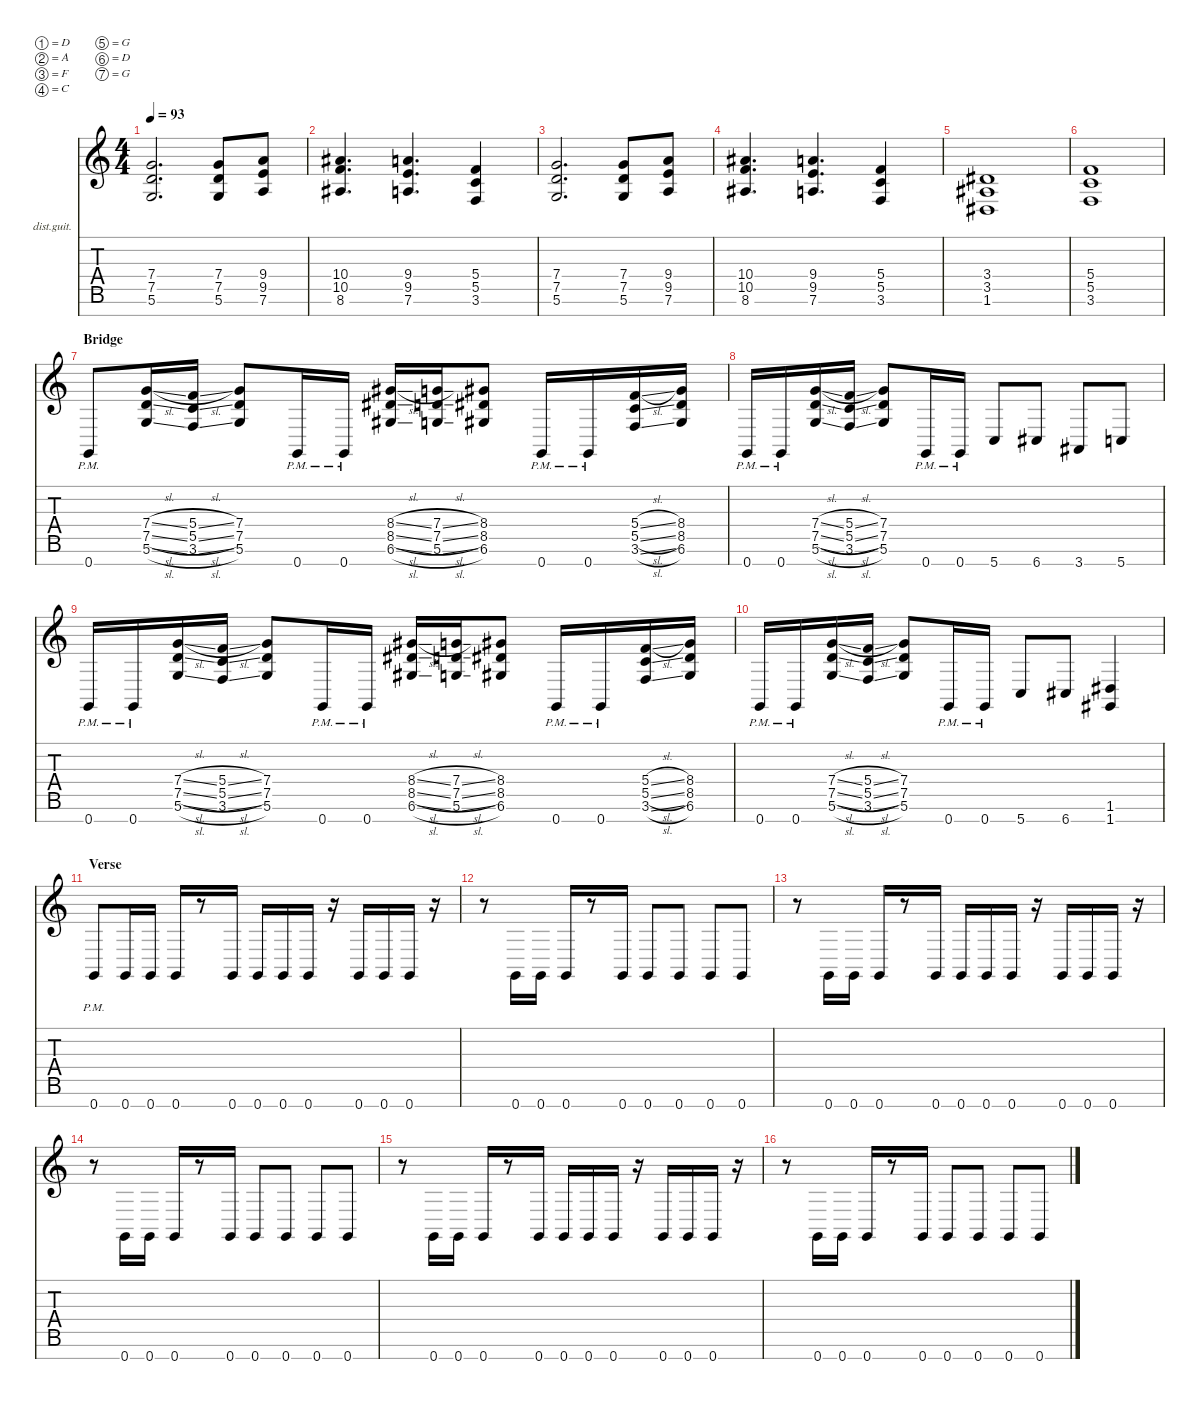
\defaultSystemsLayout 2
\hideDynamics
\bracketExtendMode nobrackets
\firstSystemTrackNameOrientation horizontal
\otherSystemsTrackNameOrientation horizontal
\track ("Distortion Guitar" "dist.guit.") {defaultSystemsLayout 2 instrument distortionguitar}
\staff {score tabs}
\tuning (D4 A3 F3 C3 G2 D2 G1)
\ts (4 4)
\scale
1.0532
\tempo 93
\accidentals auto
\clef g2
\ottava regular
\simile none
\scale
1.05846
\ks c
(5.6 7.5 7.4).2{d dy mf instrument distortionguitar beam Up} (5.6 7.5 7.4).8{beam Up} (7.6 9.5 9.4).8{beam Up} |
\scale
0.946802
\scale
0.941538 (8.6{acc #} 10.5 10.4{acc #}).4{d beam Up} (7.6 9.5 9.4).4{d beam Up} (3.6 5.5 5.4).4{beam Up} |
\scale
1.03306
\scale
1.04096 (5.6 7.5 7.4).2{d beam Up} (5.6 7.5 7.4).8{beam Up} (7.6 9.5 9.4).8{beam Up} |
\scale
0.966937
\scale
0.959042 (8.6{acc #} 10.5 10.4{acc #}).4{d beam Up} (7.6 9.5 9.4).4{d beam Up} (3.6 5.5 5.4).4{beam Up} |
\scale
1.03043
\scale
1.03043 (1.6{acc #} 3.5{acc #} 3.4{acc #}).1{beam Up} |
\scale
0.969568
\scale
0.969568 (3.6 5.5 5.4).1{beam Up} |
\section ("" "Bridge")
\scale
1.03043
\scale
1.03043 0.7{pm}.8{beam Up} (5.6{sl} 7.5{sl} 7.4{sl}).16{beam Up} (3.6{sl} 5.5{sl} 5.4{sl}).16{beam Up} (5.6 7.5 7.4).8{beam Up} 0.7{pm}.16{beam Up} 0.7{pm}.16{beam Up} (6.6{sl acc #} 8.5{sl acc #} 8.4{sl acc #}).16{beam Up} (5.6{sl} 7.5{sl} 7.4{sl}).16{beam Up} (6.6{acc #} 8.5{acc #} 8.4{acc #}).8{beam Up} 0.7{pm}.16{beam Up} 0.7{pm}.16{beam Up} (3.6{sl} 5.5{sl} 5.4{sl}).16{beam Up} (6.6{acc #} 8.5{acc #} 8.4{acc #}).16{beam Up} |
\scale
0.969568
\scale
0.969568 0.7{pm}.16{beam Up} 0.7{pm}.16{beam Up} (5.6{sl} 7.5{sl} 7.4{sl}).16{beam Up} (3.6{sl} 5.5{sl} 5.4{sl}).16{beam Up} (5.6 7.5 7.4).8{beam Up} 0.7{pm}.16{beam Up} 0.7{pm}.16{beam Up} 5.7.8{beam Up} 6.7{acc #}.8{beam Up} 3.7{acc #}.8{beam Up} 5.7.8{beam Up} |
\scale
1.02601
\scale
1.02601 0.7{pm}.16{beam Up} 0.7{pm}.16{beam Up} (5.6{sl} 7.5{sl} 7.4{sl}).16{beam Up} (3.6{sl} 5.5{sl} 5.4{sl}).16{beam Up} (5.6 7.5 7.4).8{beam Up} 0.7{pm}.16{beam Up} 0.7{pm}.16{beam Up} (6.6{sl acc #} 8.5{sl acc #} 8.4{sl acc #}).16{beam Up} (5.6{sl} 7.5{sl} 7.4{sl}).16{beam Up} (6.6{acc #} 8.5{acc #} 8.4{acc #}).8{beam Up} 0.7{pm}.16{beam Up} 0.7{pm}.16{beam Up} (3.6{sl} 5.5{sl} 5.4{sl}).16{beam Up} (6.6{acc #} 8.5{acc #} 8.4{acc #}).16{beam Up} |
\scale
0.973989
\scale
0.973989 0.7{pm}.16{beam Up} 0.7{pm}.16{beam Up} (5.6{sl} 7.5{sl} 7.4{sl}).16{beam Up} (3.6{sl} 5.5{sl} 5.4{sl}).16{beam Up} (5.6 7.5 7.4).8{beam Up} 0.7{pm}.16{beam Up} 0.7{pm}.16{beam Up} 5.7.8{beam Up} 6.7{acc #}.8{beam Up} (1.7{acc #} 1.6{acc #}).4{beam Up} |
\section ("" "Verse")
\scale
1.03043
\scale
1.03043 0.7{pm}.8{beam Up} 0.7.16{beam Up} 0.7.16{beam Up} 0.7.16{beam Up} r.8{beam Up} 0.7.16{beam Up} 0.7.16{beam Up} 0.7.16{beam Up} 0.7.16{beam Up} r.16{beam Up} 0.7.16{beam Up} 0.7.16{beam Up} 0.7.16{beam Up} r.16{beam Up} |
\scale
0.969568
\scale
0.969568 r.8{beam Down} 0.7.16{beam Up} 0.7.16{beam Up} 0.7.16{beam Up} r.8{beam Up} 0.7.16{beam Up} 0.7.8{beam Up} 0.7.8{beam Up} 0.7.8{beam Up} 0.7.8{beam Up} |
\scale
1.03043
\scale
1.03043 r.8{beam Down} 0.7.16{beam Up} 0.7.16{beam Up} 0.7.16{beam Up} r.8{beam Up} 0.7.16{beam Up} 0.7.16{beam Up} 0.7.16{beam Up} 0.7.16{beam Up} r.16{beam Up} 0.7.16{beam Up} 0.7.16{beam Up} 0.7.16{beam Up} r.16{beam Up} |
\scale
0.969568
\scale
0.969568 r.8{beam Down} 0.7.16{beam Up} 0.7.16{beam Up} 0.7.16{beam Up} r.8{beam Up} 0.7.16{beam Up} 0.7.8{beam Up} 0.7.8{beam Up} 0.7.8{beam Up} 0.7.8{beam Up} |
\scale
1.03043
\scale
1.03043 r.8{beam Down} 0.7.16{beam Up} 0.7.16{beam Up} 0.7.16{beam Up} r.8{beam Up} 0.7.16{beam Up} 0.7.16{beam Up} 0.7.16{beam Up} 0.7.16{beam Up} r.16{beam Up} 0.7.16{beam Up} 0.7.16{beam Up} 0.7.16{beam Up} r.16{beam Up} |
\scale
0.969568
\scale
0.969568 r.8{beam Down} 0.7.16{beam Up} 0.7.16{beam Up} 0.7.16{beam Up} r.8{beam Up} 0.7.16{beam Up} 0.7.8{beam Up} 0.7.8{beam Up} 0.7.8{beam Up} 0.7.8{beam Up}
